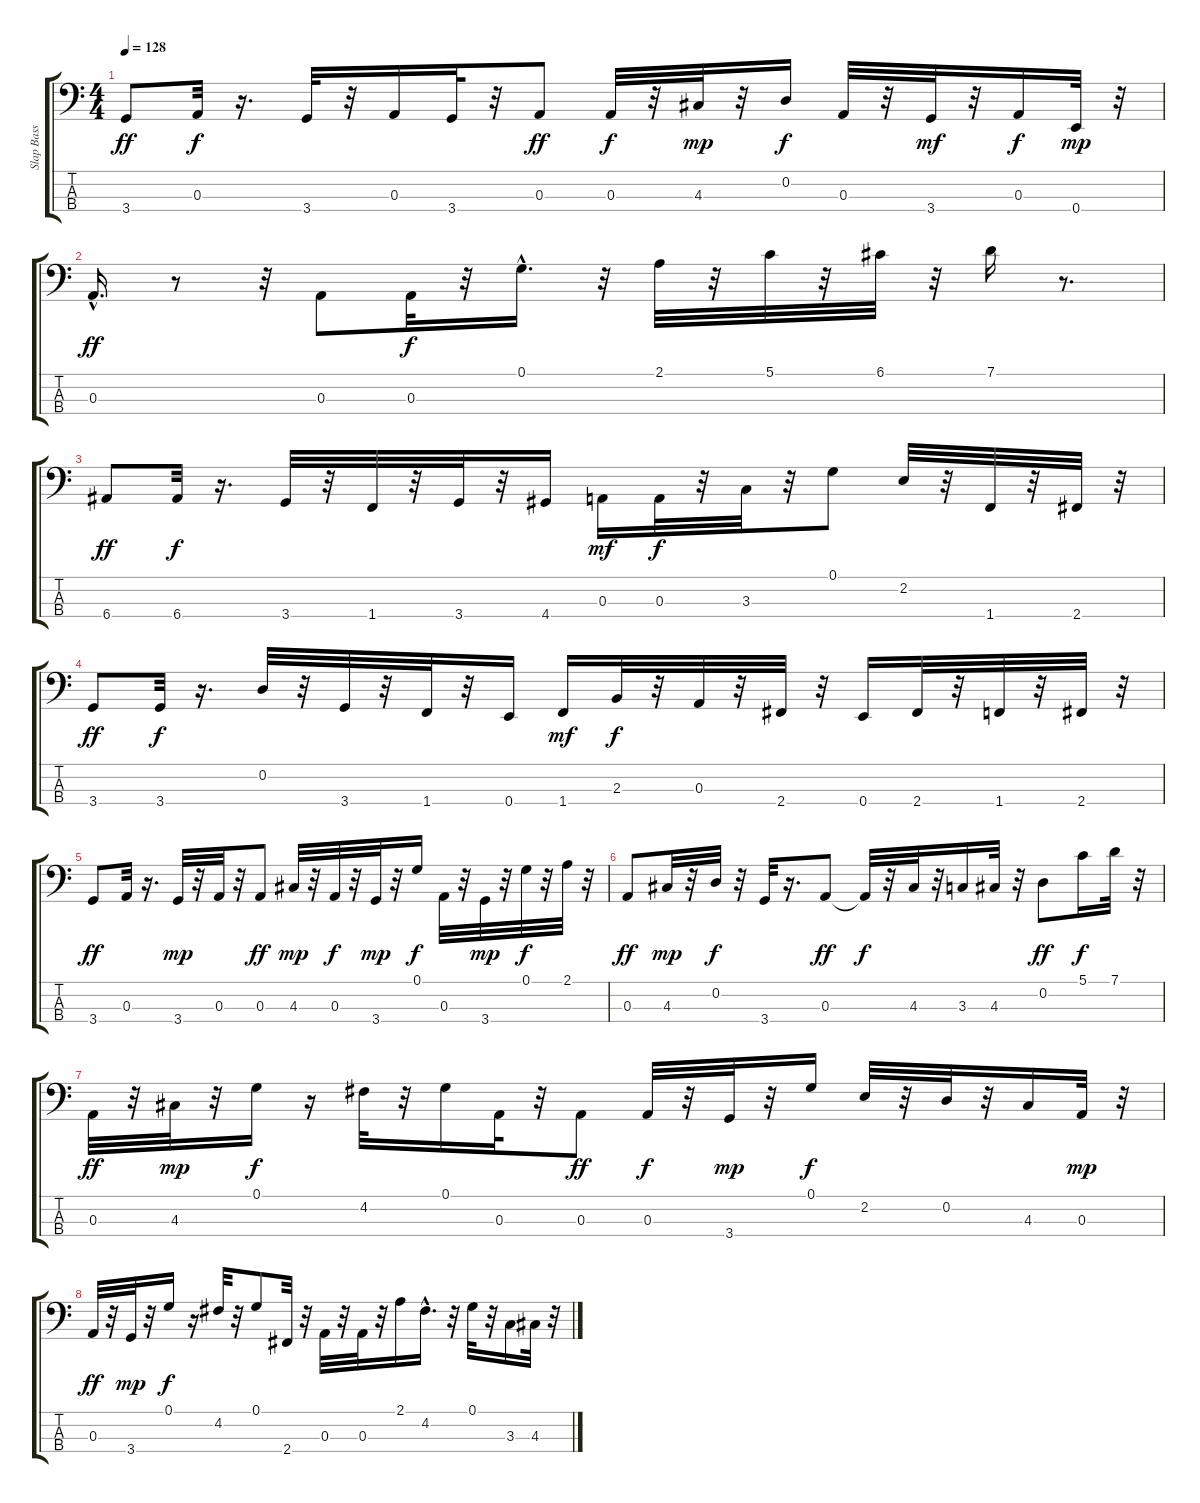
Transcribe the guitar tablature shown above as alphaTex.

\track ("Slap Bass 1" "Slap Bass ") {instrument slapbass1}
\staff {score tabs}
\tuning (G2 D2 A1 E1) {hide}
\ts (4 4)
\tempo 128
\clef f4
\ks c
3.4.8{dy ff} 0.3.32{dy f} r.16{d} 3.4.32 r.32 0.3.16 3.4.32 r.32 0.3.8{dy ff} 0.3.32{dy f} r.32 4.3.32{dy mp} r.32 0.2.16{dy f} 0.3.32 r.32 3.4.32{dy mf} r.32 0.3.16{dy f} 0.4.32{dy mp} r.32 |
0.3{hac}.16{d dy ff} r.8 r.32 0.3.8 0.3.32{dy f} r.32 0.1{hac}.16{d} r.32 2.1.32 r.32 5.1.32 r.32 6.1.32 r.32 7.1.16 r.8{d} |
6.4.8{dy ff} 6.4.32{dy f} r.16{d} 3.4.32 r.32 1.4.32 r.32 3.4.32 r.32 4.4.16 0.3.16{dy mf} 0.3.32{dy f} r.32 3.3.32 r.32 0.1.8 2.2.32 r.32 1.4.32 r.32 2.4.32 r.32 |
3.4.8{dy ff} 3.4.32{dy f} r.16{d} 0.2.32 r.32 3.4.32 r.32 1.4.32 r.32 0.4.16 1.4.16{dy mf} 2.3.32{dy f} r.32 0.3.32 r.32 2.4.32 r.32 0.4.16 2.4.32 r.32 1.4.32 r.32 2.4.32 r.32 |
3.4.8{dy ff} 0.3.32 r.16{d} 3.4.32{dy mp} r.32 0.3.32 r.32 0.3.8{dy ff} 4.3.32{dy mp} r.32 0.3.32{dy f} r.32 3.4.32{dy mp} r.32 0.1.16{dy f} 0.3.32 r.32 3.4.32{dy mp} r.32 0.1.32{dy f} r.32 2.1.32 r.32 |
0.3.8{dy ff} 4.3.32{dy mp} r.32 0.2.32{dy f} r.32 3.4.32 r.16{d} 0.3.8{dy ff} 0.3{t}.32{dy f} r.32 4.3.32 r.32 3.3.16 4.3.32 r.32 0.2.8{dy ff} 5.1.16{dy f} 7.1.32 r.32 |
0.3.32{dy ff} r.32 4.3.32{dy mp} r.32 0.1.16{dy f} r.16 4.2.32 r.32 0.1.16 0.3.32 r.32 0.3.8{dy ff} 0.3.32{dy f} r.32 3.4.32{dy mp} r.32 0.1.16{dy f} 2.2.32 r.32 0.2.32 r.32 4.3.16 0.3.32{dy mp} r.32 |
0.3.32{dy ff} r.32 3.4.32{dy mp} r.32 0.1.16{dy f} r.16 4.2.32 r.32 0.1.8 2.4.32 r.32 0.3.32 r.32 0.3.32 r.32 2.1.16 4.2{hac}.16{d} r.32 0.1.32 r.32 3.3.16 4.3.32 r.32
